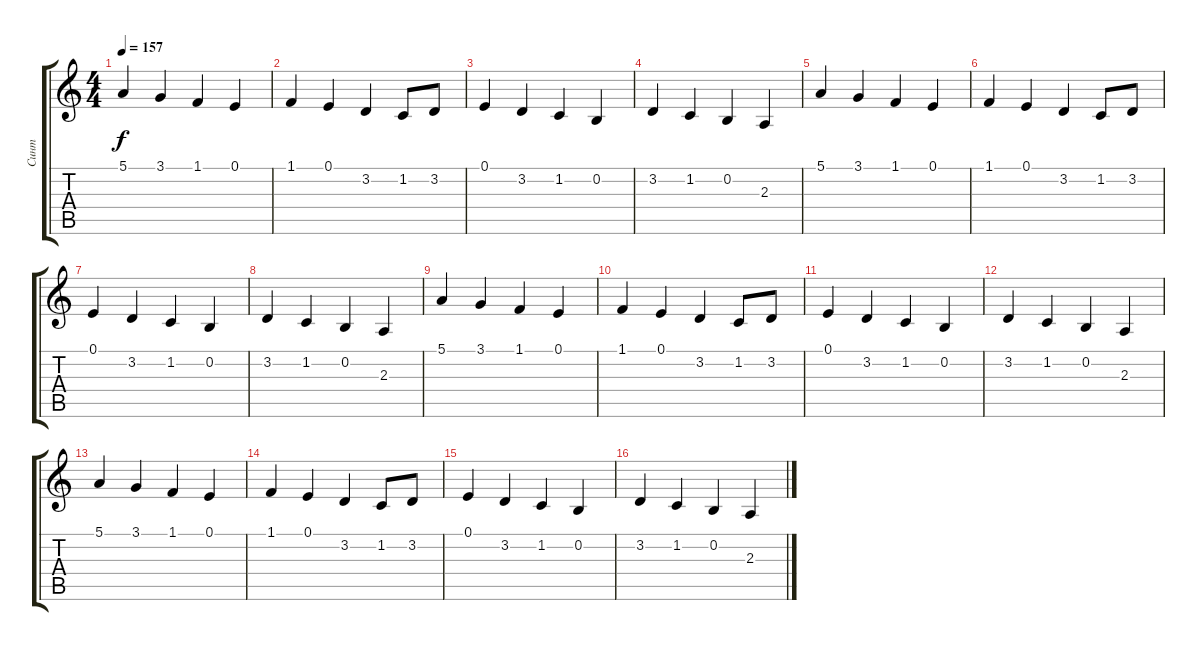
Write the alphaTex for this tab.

\track ("Синт" "Синт") {instrument acousticgrandpiano}
\staff {score tabs}
\tuning (E4 B3 G3 D3 A2 E2) {hide}
\ts (4 4)
\tempo 157
\clef g2
\ks c
5.1.4{dy f} 3.1.4 1.1.4 0.1.4 |
1.1.4 0.1.4 3.2.4 1.2.8 3.2.8 |
0.1.4 3.2.4 1.2.4 0.2.4 |
3.2.4 1.2.4 0.2.4 2.3.4 |
5.1.4 3.1.4 1.1.4 0.1.4 |
1.1.4 0.1.4 3.2.4 1.2.8 3.2.8 |
0.1.4 3.2.4 1.2.4 0.2.4 |
3.2.4 1.2.4 0.2.4 2.3.4 |
5.1.4 3.1.4 1.1.4 0.1.4 |
1.1.4 0.1.4 3.2.4 1.2.8 3.2.8 |
0.1.4 3.2.4 1.2.4 0.2.4 |
3.2.4 1.2.4 0.2.4 2.3.4 |
5.1.4 3.1.4 1.1.4 0.1.4 |
1.1.4 0.1.4 3.2.4 1.2.8 3.2.8 |
0.1.4 3.2.4 1.2.4 0.2.4 |
3.2.4 1.2.4 0.2.4 2.3.4
